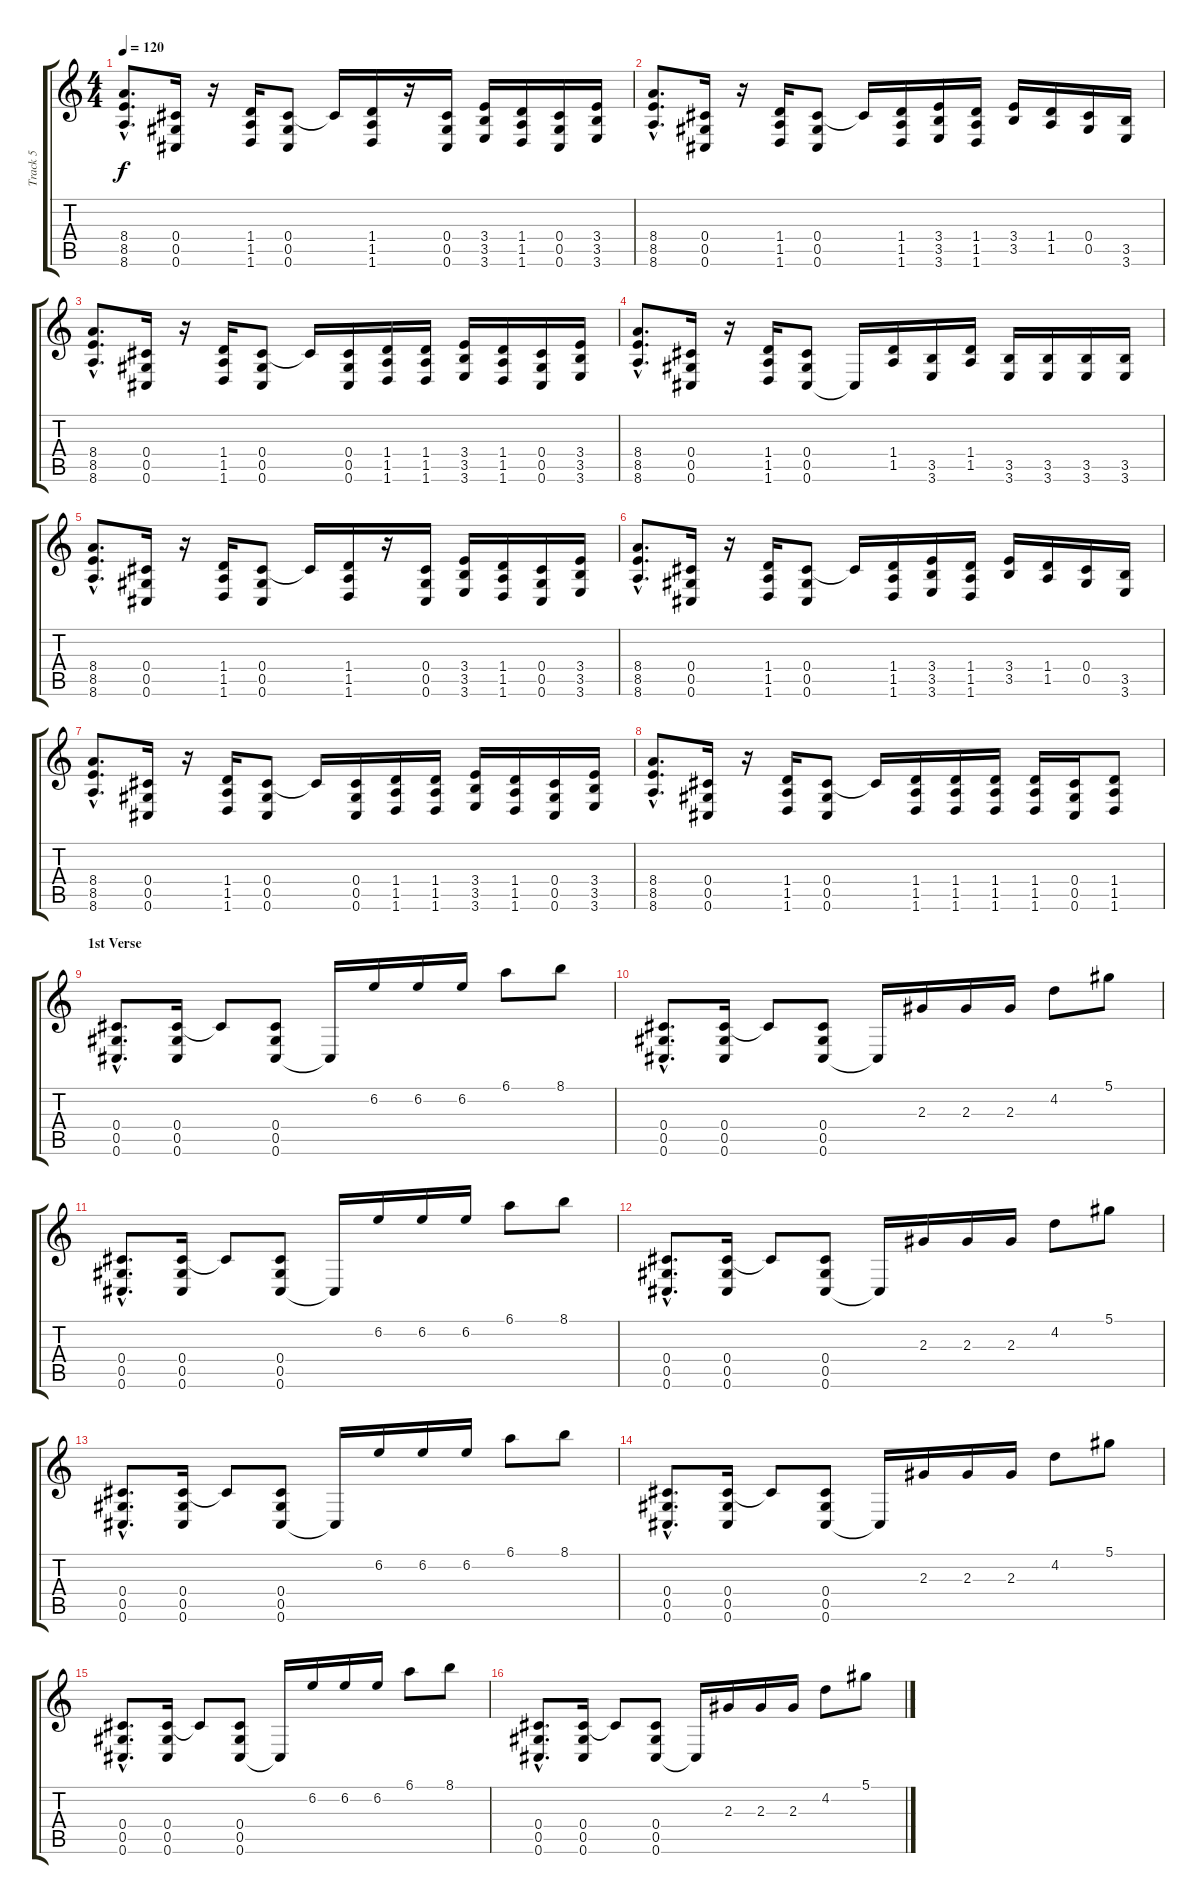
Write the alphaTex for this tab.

\track ("Track 5" "Track 5") {instrument overdrivenguitar}
\staff {score tabs}
\tuning (Eb4 Bb3 Gb3 Db3 Ab2 Db2) {hide}
\ts (4 4)
\tempo 120
\clef g2
\ks c
(8.4{hac} 8.5{hac} 8.6{hac}).8{d dy f instrument overdrivenguitar} (0.4 0.5 0.6).16 r.16 (1.4 1.5 1.6).16 (0.4 0.5 0.6).8 0.4{t}.16 (1.4 1.5 1.6).16 r.16 (0.4 0.5 0.6).16 (3.4 3.5 3.6).16 (1.4 1.5 1.6).16 (0.4 0.5 0.6).16 (3.4 3.5 3.6).16 |
(8.4{hac} 8.5{hac} 8.6{hac}).8{d} (0.4 0.5 0.6).16 r.16 (1.4 1.5 1.6).16 (0.4 0.5 0.6).8 0.4{t}.16 (1.4 1.5 1.6).16 (3.4 3.5 3.6).16 (1.4 1.5 1.6).16 (3.4 3.5).16 (1.4 1.5).16 (0.4 0.5).16 (3.5 3.6).16 |
(8.4{hac} 8.5{hac} 8.6{hac}).8{d} (0.4 0.5 0.6).16 r.16 (1.4 1.5 1.6).16 (0.4 0.5 0.6).8 0.4{t}.16 (0.4 0.5 0.6).16 (1.4 1.5 1.6).16 (1.4 1.5 1.6).16 (3.4 3.5 3.6).16 (1.4 1.5 1.6).16 (0.4 0.5 0.6).16 (3.4 3.5 3.6).16 |
(8.4{hac} 8.5{hac} 8.6{hac}).8{d} (0.4 0.5 0.6).16 r.16 (1.4 1.5 1.6).16 (0.4 0.5 0.6).8 0.6{t}.16 (1.4 1.5).16 (3.5 3.6).16 (1.4 1.5).16 (3.5 3.6).16 (3.5 3.6).16 (3.5 3.6).16 (3.5 3.6).16 |
(8.4{hac} 8.5{hac} 8.6{hac}).8{d} (0.4 0.5 0.6).16 r.16 (1.4 1.5 1.6).16 (0.4 0.5 0.6).8 0.4{t}.16 (1.4 1.5 1.6).16 r.16 (0.4 0.5 0.6).16 (3.4 3.5 3.6).16 (1.4 1.5 1.6).16 (0.4 0.5 0.6).16 (3.4 3.5 3.6).16 |
(8.4{hac} 8.5{hac} 8.6{hac}).8{d} (0.4 0.5 0.6).16 r.16 (1.4 1.5 1.6).16 (0.4 0.5 0.6).8 0.4{t}.16 (1.4 1.5 1.6).16 (3.4 3.5 3.6).16 (1.4 1.5 1.6).16 (3.4 3.5).16 (1.4 1.5).16 (0.4 0.5).16 (3.5 3.6).16 |
(8.4{hac} 8.5{hac} 8.6{hac}).8{d} (0.4 0.5 0.6).16 r.16 (1.4 1.5 1.6).16 (0.4 0.5 0.6).8 0.4{t}.16 (0.4 0.5 0.6).16 (1.4 1.5 1.6).16 (1.4 1.5 1.6).16 (3.4 3.5 3.6).16 (1.4 1.5 1.6).16 (0.4 0.5 0.6).16 (3.4 3.5 3.6).16 |
(8.4{hac} 8.5{hac} 8.6{hac}).8{d} (0.4 0.5 0.6).16 r.16 (1.4 1.5 1.6).16 (0.4 0.5 0.6).8 0.4{t}.16 (1.4 1.5 1.6).16 (1.4 1.5 1.6).16 (1.4 1.5 1.6).16 (1.4 1.5 1.6).16 (0.4 0.5 0.6).16 (1.4 1.5 1.6).8 |
\section ("" "1st Verse")
(0.4{hac} 0.5{hac} 0.6{hac}).8{d} (0.4 0.5 0.6).16 0.4{t}.8 (0.4 0.5 0.6).8 0.6{t}.16 6.2.16 6.2.16 6.2.16 6.1.8 8.1.8 |
(0.4{hac} 0.5{hac} 0.6{hac}).8{d} (0.4 0.5 0.6).16 0.4{t}.8 (0.4 0.5 0.6).8 0.6{t}.16 2.3.16 2.3.16 2.3.16 4.2.8 5.1.8 |
(0.4{hac} 0.5{hac} 0.6{hac}).8{d} (0.4 0.5 0.6).16 0.4{t}.8 (0.4 0.5 0.6).8 0.6{t}.16 6.2.16 6.2.16 6.2.16 6.1.8 8.1.8 |
(0.4{hac} 0.5{hac} 0.6{hac}).8{d} (0.4 0.5 0.6).16 0.4{t}.8 (0.4 0.5 0.6).8 0.6{t}.16 2.3.16 2.3.16 2.3.16 4.2.8 5.1.8 |
(0.4{hac} 0.5{hac} 0.6{hac}).8{d} (0.4 0.5 0.6).16 0.4{t}.8 (0.4 0.5 0.6).8 0.6{t}.16 6.2.16 6.2.16 6.2.16 6.1.8 8.1.8 |
(0.4{hac} 0.5{hac} 0.6{hac}).8{d} (0.4 0.5 0.6).16 0.4{t}.8 (0.4 0.5 0.6).8 0.6{t}.16 2.3.16 2.3.16 2.3.16 4.2.8 5.1.8 |
(0.4{hac} 0.5{hac} 0.6{hac}).8{d} (0.4 0.5 0.6).16 0.4{t}.8 (0.4 0.5 0.6).8 0.6{t}.16 6.2.16 6.2.16 6.2.16 6.1.8 8.1.8 |
(0.4{hac} 0.5{hac} 0.6{hac}).8{d} (0.4 0.5 0.6).16 0.4{t}.8 (0.4 0.5 0.6).8 0.6{t}.16 2.3.16 2.3.16 2.3.16 4.2.8 5.1.8
